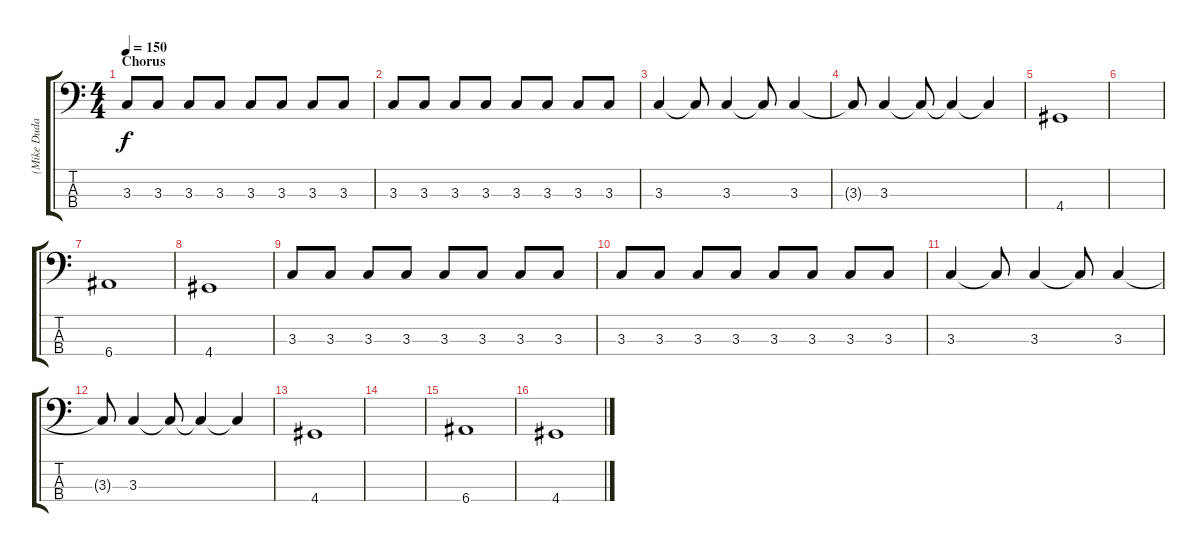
\track ("(Mike Duda) Bass" "(Mike Duda") {instrument electricbasspick}
\staff {score tabs}
\tuning (G2 D2 A1 E1) {hide}
\ts (4 4)
\section ("" "Chorus")
\tempo 150
\clef f4
\ks c
3.3.8{dy f} 3.3.8 3.3.8 3.3.8 3.3.8 3.3.8 3.3.8 3.3.8 |
3.3.8 3.3.8 3.3.8 3.3.8 3.3.8 3.3.8 3.3.8 3.3.8 |
3.3.4 3.3{t}.8 3.3.4 3.3{t}.8 3.3.4 |
3.3{t}.8 3.3.4 3.3{t}.8 3.3{t}.4 3.3{t}.4 |
4.4.1 |
|
6.4.1 |
4.4.1 |
3.3.8 3.3.8 3.3.8 3.3.8 3.3.8 3.3.8 3.3.8 3.3.8 |
3.3.8 3.3.8 3.3.8 3.3.8 3.3.8 3.3.8 3.3.8 3.3.8 |
3.3.4 3.3{t}.8 3.3.4 3.3{t}.8 3.3.4 |
3.3{t}.8 3.3.4 3.3{t}.8 3.3{t}.4 3.3{t}.4 |
4.4.1 |
|
6.4.1 |
4.4.1
